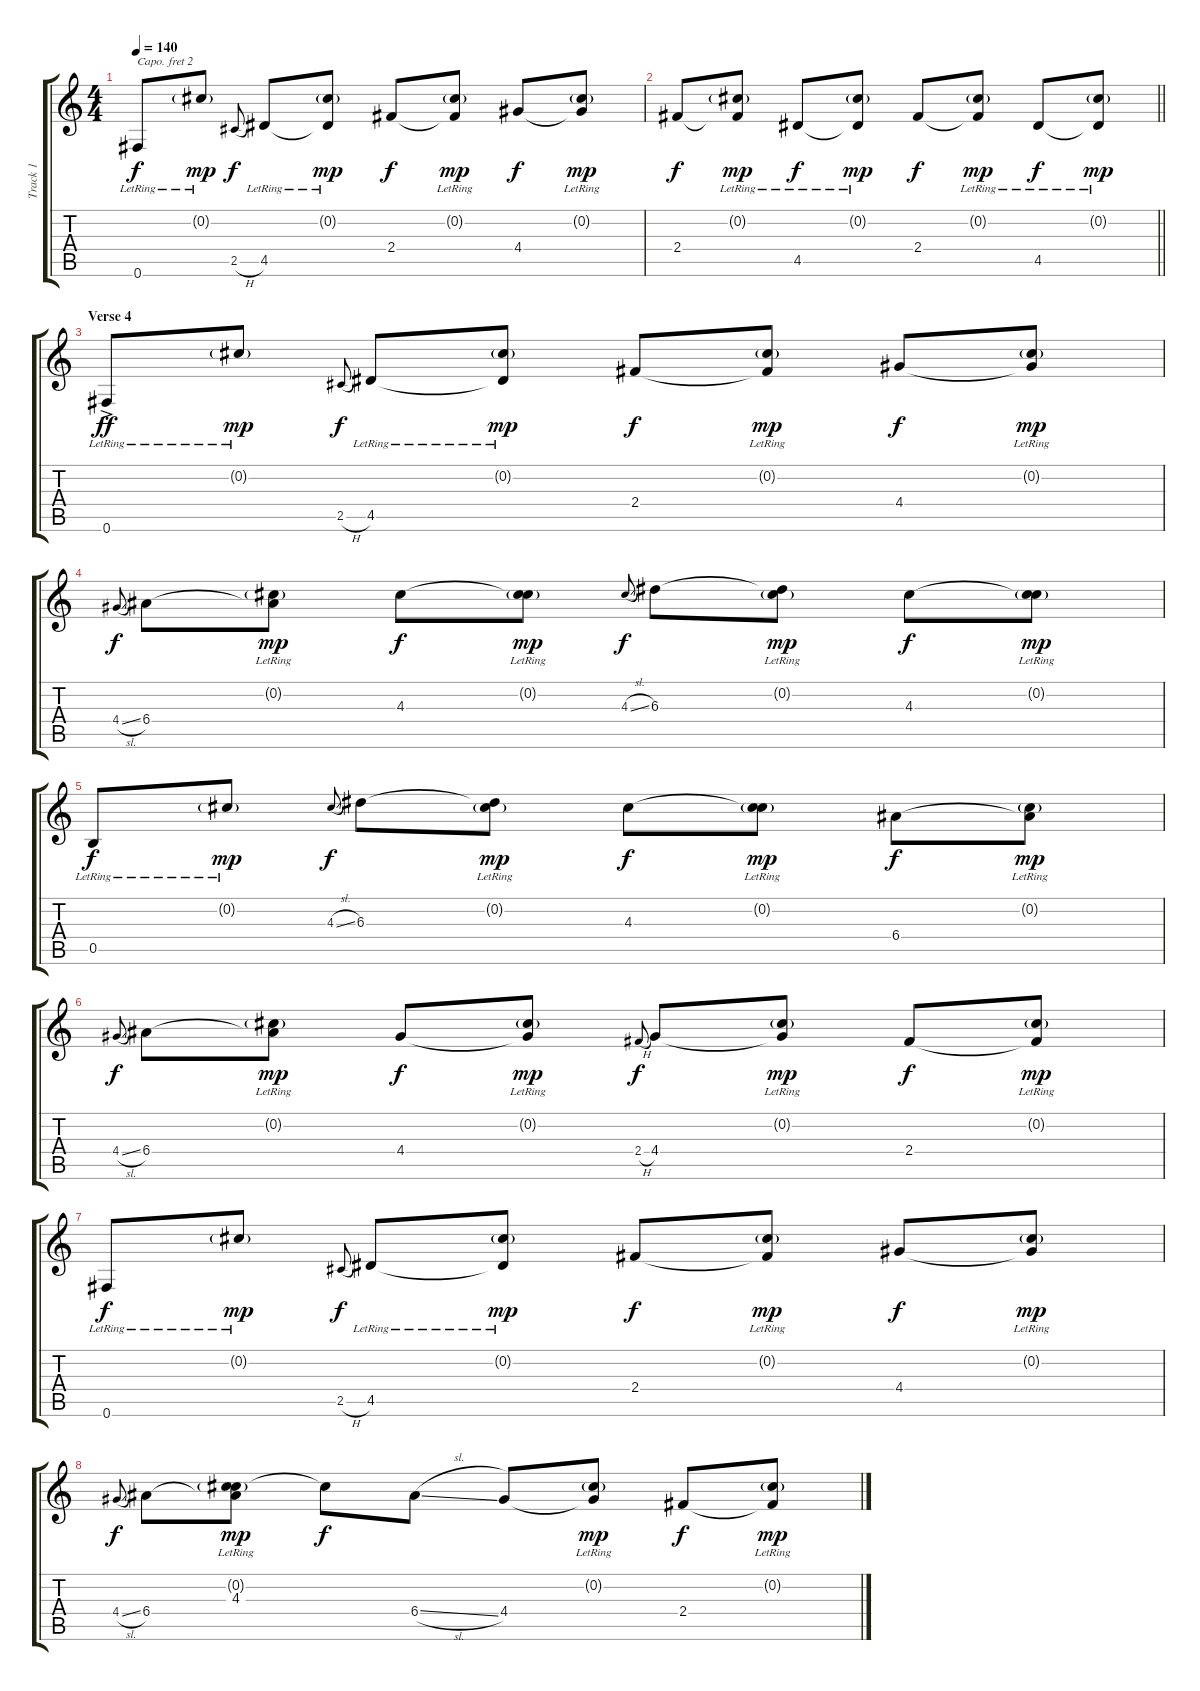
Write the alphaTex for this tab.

\track ("Track 1" "Track 1") {instrument acousticguitarsteel}
\staff {score tabs}
\capo 2
\tuning (E4 B3 G3 D3 A2 E2) {hide}
\ts (4 4)
\tempo 140
\clef g2
\ks c
0.6{lr}.8{dy f} 0.2{g lr}.8{dy mp} 2.5{h}.8{gr onbeat dy f} 4.5{lr}.8 (0.2{g lr} 4.5{t}).8{dy mp} 2.4.8{dy f} (0.2{g lr} 2.4{t}).8{dy mp} 4.4.8{dy f} (0.2{g lr} 4.4{t}).8{dy mp} |
\barLineRight lightlight
2.4.8{dy f} (0.2{g lr} 2.4{t}).8{dy mp} 4.5{lr}.8{dy f} (0.2{g lr} 4.5{t}).8{dy mp} 2.4.8{dy f} (0.2{g lr} 2.4{t}).8{dy mp} 4.5{lr}.8{dy f} (0.2{g lr} 4.5{t}).8{dy mp} |
\section ("" "Verse 4")
0.6{ac lr}.8{dy ff} 0.2{g lr}.8{dy mp} 2.5{h}.8{gr onbeat dy f} 4.5{lr}.8 (0.2{g lr} 4.5{t}).8{dy mp} 2.4.8{dy f} (0.2{g lr} 2.4{t}).8{dy mp} 4.4.8{dy f} (0.2{g lr} 4.4{t}).8{dy mp} |
4.4{sl}.8{gr onbeat dy f} 6.4.8 (0.2{g lr} 6.4{t}).8{dy mp} 4.3.8{dy f} (0.2{g lr} 4.3{t}).8{dy mp} 4.3{sl}.8{gr onbeat dy f} 6.3.8 (0.2{g lr} 6.3{t}).8{dy mp} 4.3.8{dy f} (0.2{g lr} 4.3{t}).8{dy mp} |
0.5{lr}.8{dy f} 0.2{g lr}.8{dy mp} 4.3{sl}.8{gr onbeat dy f} 6.3.8 (0.2{g lr} 6.3{t}).8{dy mp} 4.3.8{dy f} (0.2{g lr} 4.3{t}).8{dy mp} 6.4.8{dy f} (0.2{g lr} 6.4{t}).8{dy mp} |
4.4{sl}.8{gr onbeat dy f} 6.4.8 (0.2{g lr} 6.4{t}).8{dy mp} 4.4.8{dy f} (0.2{g lr} 4.4{t}).8{dy mp} 2.4{h}.8{gr onbeat dy f} 4.4.8 (0.2{g lr} 4.4{t}).8{dy mp} 2.4.8{dy f} (0.2{g lr} 2.4{t}).8{dy mp} |
0.6{lr}.8{dy f} 0.2{g lr}.8{dy mp} 2.5{h}.8{gr onbeat dy f} 4.5{lr}.8 (0.2{g lr} 4.5{t}).8{dy mp} 2.4.8{dy f} (0.2{g lr} 2.4{t}).8{dy mp} 4.4.8{dy f} (0.2{g lr} 4.4{t}).8{dy mp} |
4.4{sl}.8{gr onbeat dy f} 6.4.8 (0.2{g lr} 4.3 6.4{t}).8{dy mp} 4.3{t}.8{dy f} 6.4{sl}.8 4.4.8 (0.2{g lr} 4.4{t}).8{dy mp} 2.4.8{dy f} (0.2{g lr} 2.4{t}).8{dy mp}
